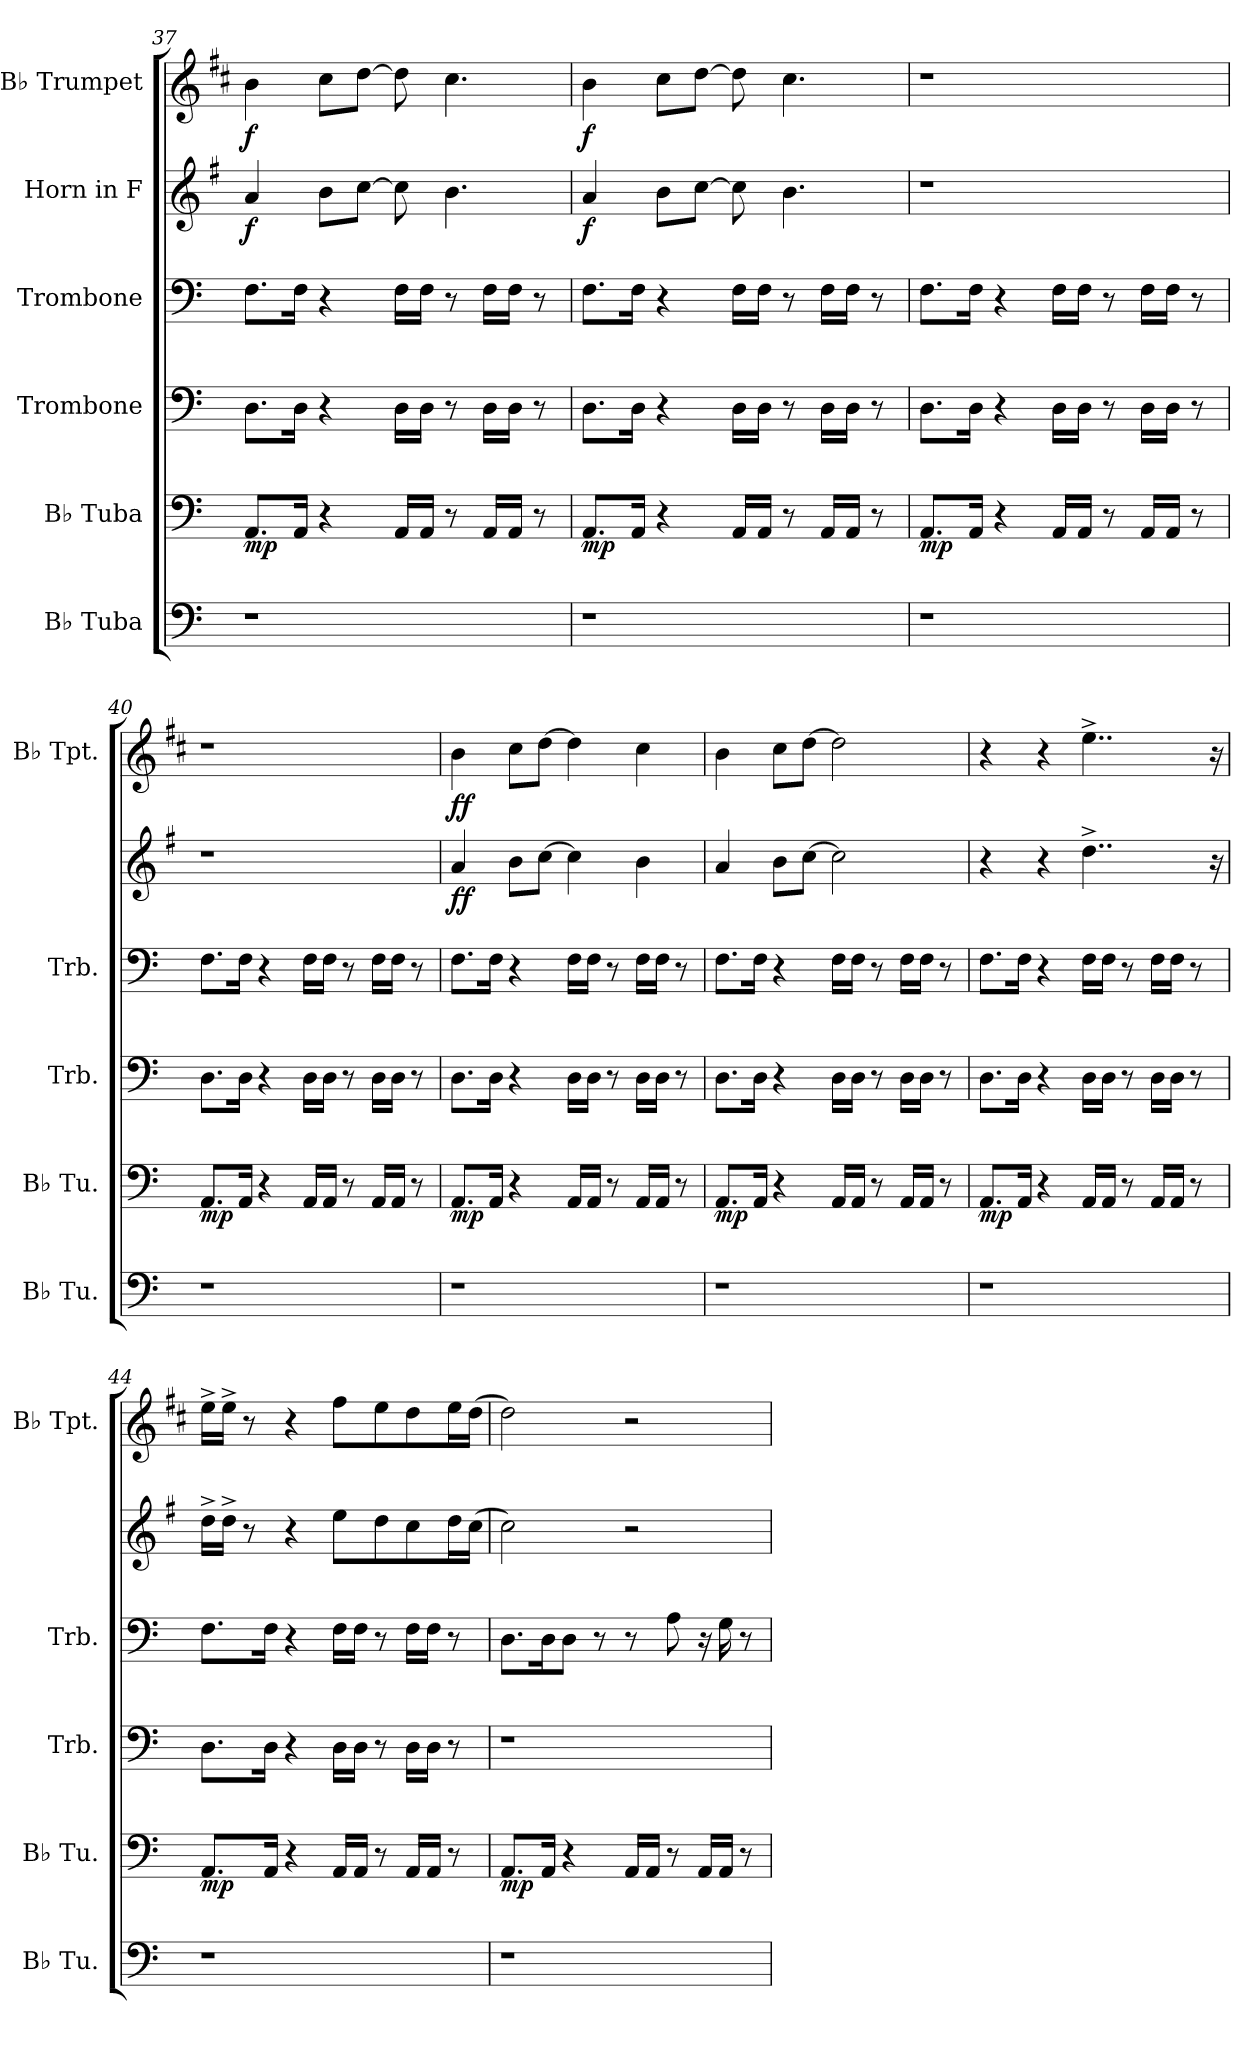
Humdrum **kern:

**kern	**kern	**dynam	**kern	**kern	**kern	**dynam	**kern	**dynam
*part6	*part5	*part5	*part4	*part3	*part2	*part2	*part1	*part1
*staff6	*staff5	*staff5	*staff4	*staff3	*staff2	*staff2	*staff1	*staff1
*I"B♭ Tuba	*I"B♭ Tuba	*	*I"Trombone	*I"Trombone	*I"Horn in F	*	*I"B♭ Trumpet	*
*I'B♭ Tu.	*I'B♭ Tu.	*	*I'Trb.	*I'Trb.	*	*	*I'B♭ Tpt.	*
!!LO:LB:g=z
*clefF4	*clefF4	*	*clefF4	*clefF4	*clefG2	*	*clefG2	*
*	*	*	*	*	*ITrd4c7	*	*ITrd1c2	*
*k[]	*k[]	*	*k[]	*k[]	*k[]	*	*k[]	*
=37	=37	=37	=37	=37	=37	=37	=37	=37
!	!	!LO:DY:b	!	!	!	!LO:DY:b	!	!LO:DY:b
1r	8.AA/L	mp	8.D\L	8.F\L	4d/	f	4a\	f
.	16AA/Jk	.	16D\Jk	16F\Jk	.	.	.	.
.	4r	.	4r	4r	8e\L	.	8b\L	.
.	.	.	.	.	[8f\J	.	[8cc\J	.
.	16AA/LL	.	16D\LL	16F\LL	8f\]	.	8cc\]	.
.	16AA/JJ	.	16D\JJ	16F\JJ	.	.	.	.
.	8r	.	8r	8r	4.e\	.	4.b\	.
.	16AA/LL	.	16D\LL	16F\LL	.	.	.	.
.	16AA/JJ	.	16D\JJ	16F\JJ	.	.	.	.
.	8r	.	8r	8r	.	.	.	.
=38	=38	=38	=38	=38	=38	=38	=38	=38
!	!	!LO:DY:b	!	!	!	!LO:DY:b	!	!LO:DY:b
1r	8.AA/L	mp	8.D\L	8.F\L	4d/	f	4a\	f
.	16AA/Jk	.	16D\Jk	16F\Jk	.	.	.	.
.	4r	.	4r	4r	8e\L	.	8b\L	.
.	.	.	.	.	[8f\J	.	[8cc\J	.
.	16AA/LL	.	16D\LL	16F\LL	8f\]	.	8cc\]	.
.	16AA/JJ	.	16D\JJ	16F\JJ	.	.	.	.
.	8r	.	8r	8r	4.e\	.	4.b\	.
.	16AA/LL	.	16D\LL	16F\LL	.	.	.	.
.	16AA/JJ	.	16D\JJ	16F\JJ	.	.	.	.
.	8r	.	8r	8r	.	.	.	.
=39	=39	=39	=39	=39	=39	=39	=39	=39
!	!	!LO:DY:b	!	!	!	!	!	!
1r	8.AA/L	mp	8.D\L	8.F\L	1r	.	1r	.
.	16AA/Jk	.	16D\Jk	16F\Jk	.	.	.	.
.	4r	.	4r	4r	.	.	.	.
.	16AA/LL	.	16D\LL	16F\LL	.	.	.	.
.	16AA/JJ	.	16D\JJ	16F\JJ	.	.	.	.
.	8r	.	8r	8r	.	.	.	.
.	16AA/LL	.	16D\LL	16F\LL	.	.	.	.
.	16AA/JJ	.	16D\JJ	16F\JJ	.	.	.	.
.	8r	.	8r	8r	.	.	.	.
=40	=40	=40	=40	=40	=40	=40	=40	=40
!	!	!LO:DY:b	!	!	!	!	!	!
1r	8.AA/L	mp	8.D\L	8.F\L	1r	.	1r	.
.	16AA/Jk	.	16D\Jk	16F\Jk	.	.	.	.
.	4r	.	4r	4r	.	.	.	.
.	16AA/LL	.	16D\LL	16F\LL	.	.	.	.
.	16AA/JJ	.	16D\JJ	16F\JJ	.	.	.	.
.	8r	.	8r	8r	.	.	.	.
.	16AA/LL	.	16D\LL	16F\LL	.	.	.	.
.	16AA/JJ	.	16D\JJ	16F\JJ	.	.	.	.
.	8r	.	8r	8r	.	.	.	.
!!LO:PB:g=z
=41	=41	=41	=41	=41	=41	=41	=41	=41
!	!	!LO:DY:b	!	!	!	!LO:DY:b	!	!LO:DY:b
1r	8.AA/L	mp	8.D\L	8.F\L	4d/	ff	4a\	ff
.	16AA/Jk	.	16D\Jk	16F\Jk	.	.	.	.
.	4r	.	4r	4r	8e\L	.	8b\L	.
.	.	.	.	.	[8f\J	.	[8cc\J	.
.	16AA/LL	.	16D\LL	16F\LL	4f\]	.	4cc\]	.
.	16AA/JJ	.	16D\JJ	16F\JJ	.	.	.	.
.	8r	.	8r	8r	.	.	.	.
.	16AA/LL	.	16D\LL	16F\LL	4e\	.	4b\	.
.	16AA/JJ	.	16D\JJ	16F\JJ	.	.	.	.
.	8r	.	8r	8r	.	.	.	.
=42	=42	=42	=42	=42	=42	=42	=42	=42
!	!	!LO:DY:b	!	!	!	!	!	!
1r	8.AA/L	mp	8.D\L	8.F\L	4d/	.	4a\	.
.	16AA/Jk	.	16D\Jk	16F\Jk	.	.	.	.
.	4r	.	4r	4r	8e\L	.	8b\L	.
.	.	.	.	.	[8f\J	.	[8cc\J	.
.	16AA/LL	.	16D\LL	16F\LL	2f\]	.	2cc\]	.
.	16AA/JJ	.	16D\JJ	16F\JJ	.	.	.	.
.	8r	.	8r	8r	.	.	.	.
.	16AA/LL	.	16D\LL	16F\LL	.	.	.	.
.	16AA/JJ	.	16D\JJ	16F\JJ	.	.	.	.
.	8r	.	8r	8r	.	.	.	.
=43	=43	=43	=43	=43	=43	=43	=43	=43
!	!	!LO:DY:b	!	!	!	!	!	!
1r	8.AA/L	mp	8.D\L	8.F\L	4r	.	4r	.
.	16AA/Jk	.	16D\Jk	16F\Jk	.	.	.	.
.	4r	.	4r	4r	4r	.	4r	.
.	16AA/LL	.	16D\LL	16F\LL	4..g^\	.	4..dd^\	.
.	16AA/JJ	.	16D\JJ	16F\JJ	.	.	.	.
.	8r	.	8r	8r	.	.	.	.
.	16AA/LL	.	16D\LL	16F\LL	.	.	.	.
.	16AA/JJ	.	16D\JJ	16F\JJ	.	.	.	.
.	8r	.	8r	8r	.	.	.	.
.	.	.	.	.	16r	.	16r	.
=44	=44	=44	=44	=44	=44	=44	=44	=44
!	!	!LO:DY:b	!	!	!	!	!	!
1r	8.AA/L	mp	8.D\L	8.F\L	16g^\LL	.	16dd^\LL	.
.	.	.	.	.	16g^\JJ	.	16dd^\JJ	.
.	.	.	.	.	8r	.	8r	.
.	16AA/Jk	.	16D\Jk	16F\Jk	.	.	.	.
.	4r	.	4r	4r	4r	.	4r	.
.	16AA/LL	.	16D\LL	16F\LL	8a\L	.	8ee\L	.
.	16AA/JJ	.	16D\JJ	16F\JJ	.	.	.	.
.	8r	.	8r	8r	8g\	.	8dd\	.
.	16AA/LL	.	16D\LL	16F\LL	8f\	.	8cc\	.
.	16AA/JJ	.	16D\JJ	16F\JJ	.	.	.	.
.	8r	.	8r	8r	16g\L	.	16dd\L	.
.	.	.	.	.	(16f\JJ	.	(16cc\JJ	.
!!LO:LB:g=z
=45	=45	=45	=45	=45	=45	=45	=45	=45
!	!	!LO:DY:b	!	!	!	!	!	!
1r	8.AA/L	mp	1r	8.D\L	2f\)	.	2cc\)	.
.	16AA/Jk	.	.	16D\K	.	.	.	.
.	4r	.	.	8D\J	.	.	.	.
.	.	.	.	8r	.	.	.	.
.	16AA/LL	.	.	8r	2r	.	2r	.
.	16AA/JJ	.	.	.	.	.	.	.
.	8r	.	.	8A\	.	.	.	.
.	16AA/LL	.	.	16r	.	.	.	.
.	16AA/JJ	.	.	16G\	.	.	.	.
.	8r	.	.	8r	.	.	.	.
=	=	=	=	=	=	=	=	=
*-	*-	*-	*-	*-	*-	*-	*-	*-
